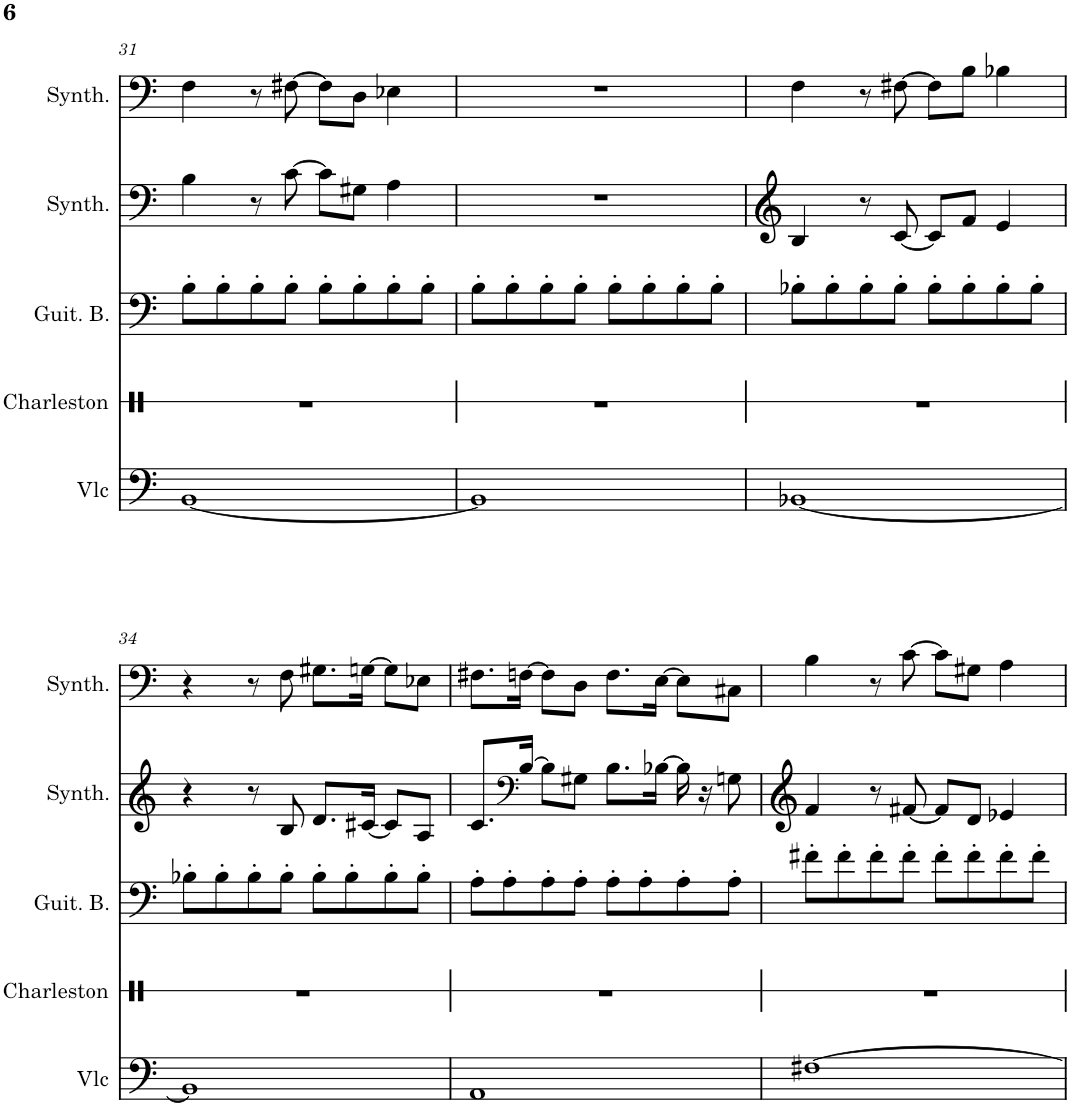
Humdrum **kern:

**kern	**kern	**kern	**kern	**kern
*part5	*part4	*part3	*part2	*part1
*staff5	*staff4	*staff3	*staff2	*staff1
*I"Violoncelle, Triangle	*I"Charleston, Noise	*I"Guitare Basse, Triangle	*I"Synthétiseur d'effets, Square B	*I"Synthétiseur d'effets, Square A
*I'Vlc	*I'Charleston	*I'Guit. B.	*I'Synth.	*I'Synth.
!!LO:PB:g=z
*clefF4	*clefX	*clefF4	*clefF4	*clefF4
*	*	*Trd7c12	*	*
*k[]	*k[]	*k[]	*k[]	*k[]
*M4/4	*M4/4	*M4/4	*M4/4	*M4/4
=31	=31	=31	=31	=31
[1BB	1r	8B'\L	4B\	4F\
.	.	8B'\	.	.
.	.	8B'\	8r	8r
.	.	8B'\J	[8c\	[8F#X\
.	.	8B'\L	8c\L]	8F#\L]
.	.	8B'\	8G#X\J	8D\J
.	.	8B'\	4A\	4E-X\
.	.	8B'\J	.	.
=32	=32	=32	=32	=32
1BB]	1r	8B'\L	1r	1r
.	.	8B'\	.	.
.	.	8B'\	.	.
.	.	8B'\J	.	.
.	.	8B'\L	.	.
.	.	8B'\	.	.
.	.	8B'\	.	.
.	.	8B'\J	.	.
=33	=33	=33	=33	=33
[1BB-X	1r	8B-X'\L	4B/	4F\
.	.	8B-'\	.	.
.	.	8B-'\	8r	8r
.	.	8B-'\J	[8c/	[8F#X\
.	.	8B-'\L	8c/L]	8F#\L]
.	.	8B-'\	8f/J	8B\J
.	.	8B-'\	4e/	4B-X\
.	.	8B-'\J	.	.
!!LO:LB:g=z
=34	=34	=34	=34	=34
1BB-]	1r	8B-X'\L	4r	4r
.	.	8B-'\	.	.
.	.	8B-'\	8r	8r
.	.	8B-'\J	8B/	8F\
.	.	8B-'\L	8.d/L	8.G#X\L
.	.	8B-'\	.	.
.	.	.	[16c#X/Jk	[16Gn\Jk
.	.	8B-'\	8c#/L]	8G\L]
.	.	8B-'\J	8A/J	8E-X\J
=35	=35	=35	=35	=35
1AA	1r	8A'\L	8.c/L	8.F#X\L
.	.	8A'\	.	.
*	*	*	*clefF4	*
.	.	.	[16B/Jk	[16Fn\Jk
.	.	8A'\	8B\L]	8F\L]
.	.	8A'\J	8G#X\J	8D\J
.	.	8A'\L	8.B\L	8.F\L
.	.	8A'\	.	.
.	.	.	[16B-X\Jk	[16E\Jk
.	.	8A'\	16B-\]	8E\L]
.	.	.	16r	.
.	.	8A'\J	8Gn\	8C#X\J
=36	=36	=36	=36	=36
[1F#X	1r	8f#X'\L	4f/	4B\
.	.	8f#'\	.	.
.	.	8f#'\	8r	8r
.	.	8f#'\J	[8f#X/	[8c\
.	.	8f#'\L	8f#/L]	8c\L]
.	.	8f#'\	8d/J	8G#X\J
.	.	8f#'\	4e-X/	4A\
.	.	8f#'\J	.	.
=	=	=	=	=
*-	*-	*-	*-	*-
